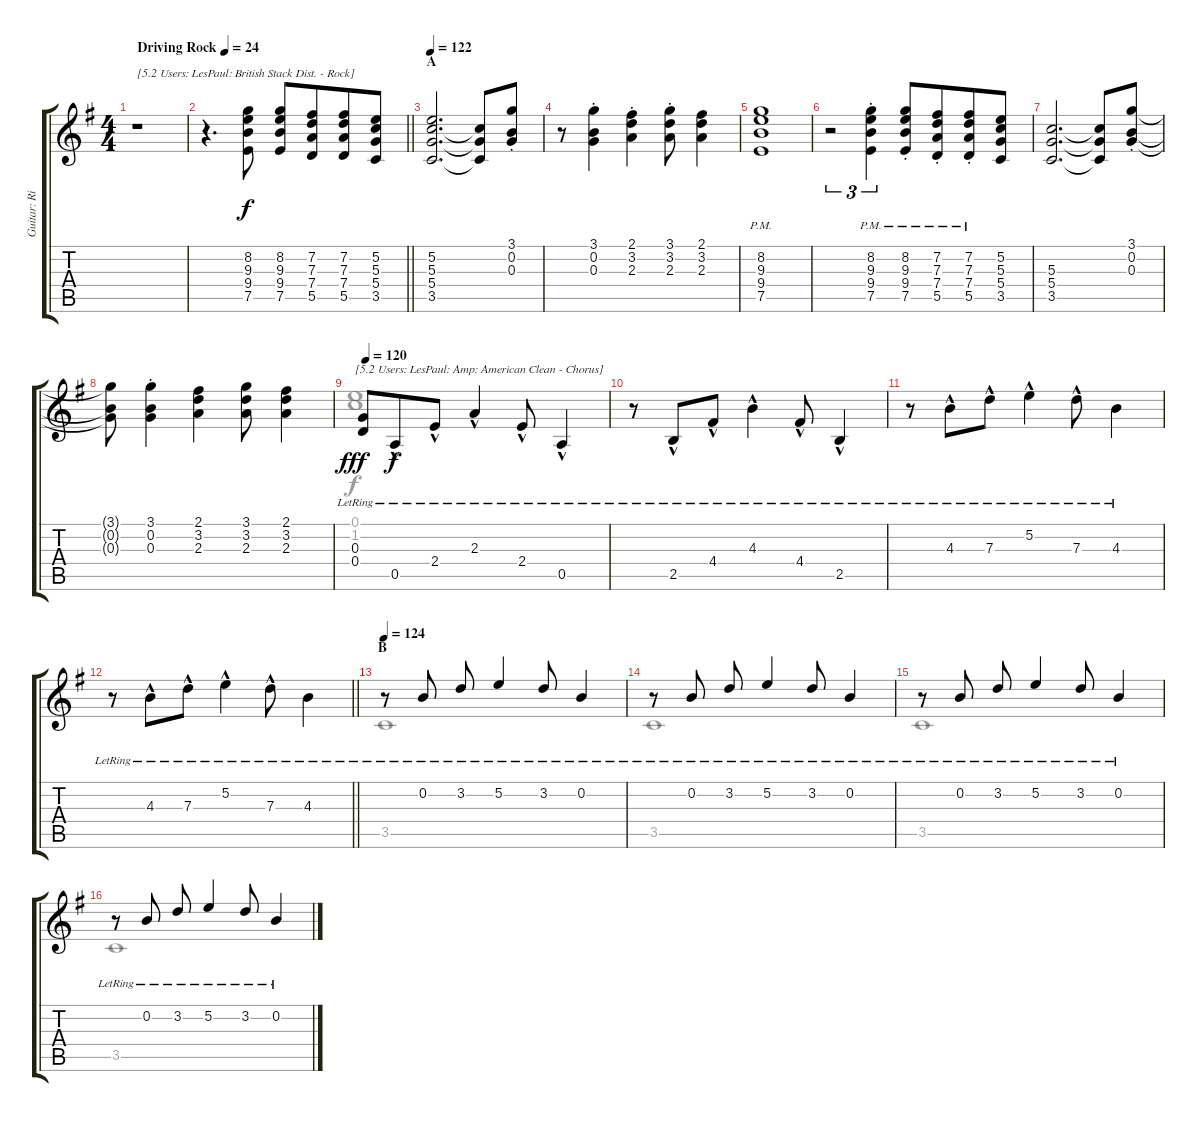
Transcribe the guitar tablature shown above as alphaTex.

\track ("Guitar: Rik" "Guitar: Ri") {instrument distortionguitar}
\staff {score tabs}
\tuning (E4 B3 G3 D3 A2 E2) {hide}
\voice
\ts (4 4)
\tempo (24 "Driving Rock")
\tempo 124
\tempo (24 "Driving Rock")
\clef g2
\ks g
r.1{txt "[5.2 Users: LesPaul: British Stack Dist. - Rock]" dy f instrument distortionguitar} |
\barLineRight lightlight
r.4{d} (8.2 9.3 9.4 7.5).8 (8.2 9.3 9.4 7.5).8 (7.2 7.3 7.4 5.5).8{beam merge} (7.2 7.3 7.4 5.5).8 (5.2 5.3 5.4 3.5).8 |
\section ("" "A")
\tempo 122
(5.2 5.3 5.4 3.5).2{d} (5.3{t} 5.4{t} 3.5{t}).8 (3.1{st} 0.2{st} 0.3{st}).8 |
r.8 (3.1{st} 0.2{st} 0.3{st}).4 (2.1{st} 3.2{st} 2.3{st}).4 (3.1{st} 3.2{st} 2.3{st}).8 (2.1 3.2 2.3).4 |
(8.2{pm} 9.3 9.4 7.5).1 |
r.2{tu (3 2)} (8.2{pm st} 9.3 9.4 7.5).4{tu (3 2)} (8.2{pm st} 9.3 9.4 7.5).8 (7.2{pm st} 7.3 7.4 5.5).8{beam merge} (7.2{pm st} 7.3 7.4 5.5).8 (5.2 5.3 5.4 3.5).8 |
(5.3 5.4 3.5).2{d} (5.3{t} 5.4{t} 3.5{t}).8 (3.1{st} 0.2{st} 0.3{st}).8 |
(3.1{t} 0.2{t} 0.3{t}).8 (3.1{st} 0.2{st} 0.3{st}).4 (2.1 3.2 2.3).4 (3.1 3.2 2.3).8 (2.1 3.2 2.3).4 |
\tempo (120 0.03125)
(0.3{lr} 0.4{lr}).8{txt "[5.2 Users: LesPaul: Amp: American Clean - Chorus]" dy fff volume 16 instrument electricguitarclean} 0.5{hac lr}.8{dy f beam merge} 2.4{hac lr}.8 2.3{hac lr}.4 2.4{hac lr}.8 0.5{hac lr}.4 |
r.8 2.5{hac lr}.8{beam merge} 4.4{hac lr}.8 4.3{hac lr}.4 4.4{hac lr}.8 2.5{hac lr}.4 |
r.8 4.3{hac lr}.8{beam merge} 7.3{hac lr}.8 5.2{hac lr}.4 7.3{hac lr}.8 4.3{lr}.4 |
\barLineRight lightlight
r.8 4.3{hac lr}.8{beam merge} 7.3{hac lr}.8 5.2{hac lr}.4 7.3{hac lr}.8 4.3{lr}.4 |
\section ("" "B")
\tempo 124
r.8 0.2{lr}.8 3.2{lr}.8 5.2{lr}.4 3.2{lr}.8 0.2{lr}.4 |
r.8 0.2{lr}.8 3.2{lr}.8 5.2{lr}.4 3.2{lr}.8 0.2{lr}.4 |
r.8 0.2{lr}.8 3.2{lr}.8 5.2{lr}.4 3.2{lr}.8 0.2{lr}.4 |
r.8 0.2{lr}.8 3.2{lr}.8 5.2{lr}.4 3.2{lr}.8 0.2{lr}.4
\voice
\clef g2
\ottava regular
\simile none
\ks g
|
\barLineRight lightlight
|
|
|
|
|
|
|
(0.1 1.2).1 |
|
|
\barLineRight lightlight
|
3.5.1{dy f} |
3.5.1 |
3.5.1 |
3.5.1
